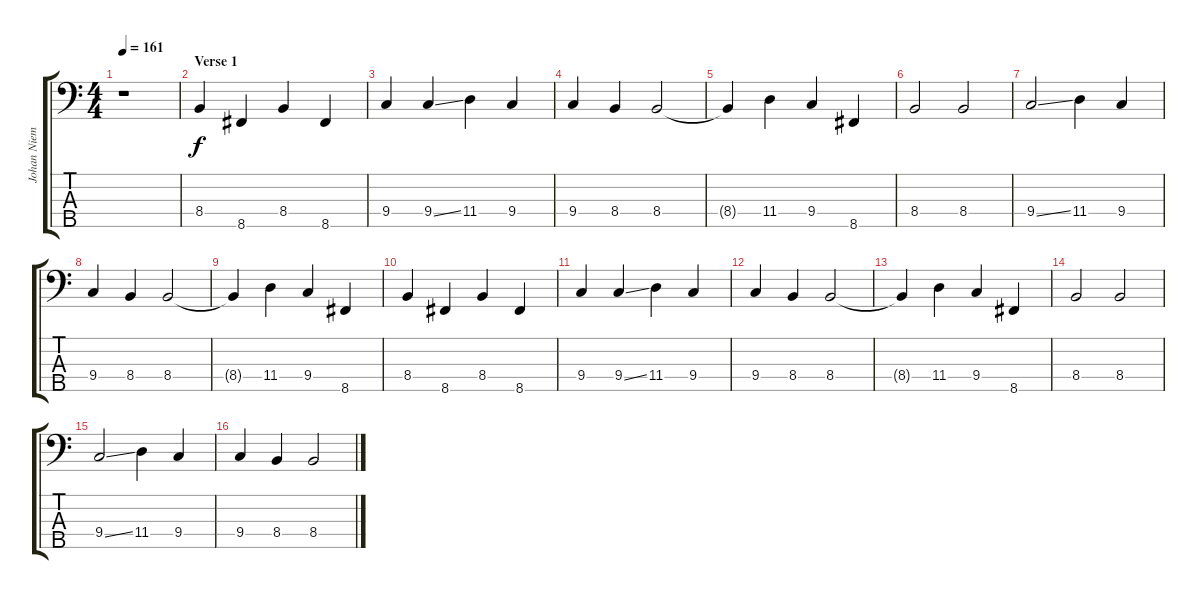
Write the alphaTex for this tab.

\track ("Johan Niemann" "Johan Niem") {instrument electricbasspick}
\staff {score tabs}
\tuning (Gb2 Db2 Ab1 Eb1 Bb0) {hide}
\ts (4 4)
\tempo 161
\clef f4
\ks c
r.1{dy f instrument electricbasspick} |
\section ("" "Verse 1")
8.4.4 8.5.4 8.4.4 8.5.4 |
9.4.4 9.4{ss}.4 11.4.4 9.4.4 |
9.4.4 8.4.4 8.4.2 |
8.4{t}.4 11.4.4 9.4.4 8.5.4 |
8.4.2 8.4.2 |
9.4{ss}.2 11.4.4 9.4.4 |
9.4.4 8.4.4 8.4.2 |
8.4{t}.4 11.4.4 9.4.4 8.5.4 |
8.4.4 8.5.4 8.4.4 8.5.4 |
9.4.4 9.4{ss}.4 11.4.4 9.4.4 |
9.4.4 8.4.4 8.4.2 |
8.4{t}.4 11.4.4 9.4.4 8.5.4 |
8.4.2 8.4.2 |
9.4{ss}.2 11.4.4 9.4.4 |
9.4.4 8.4.4 8.4.2
